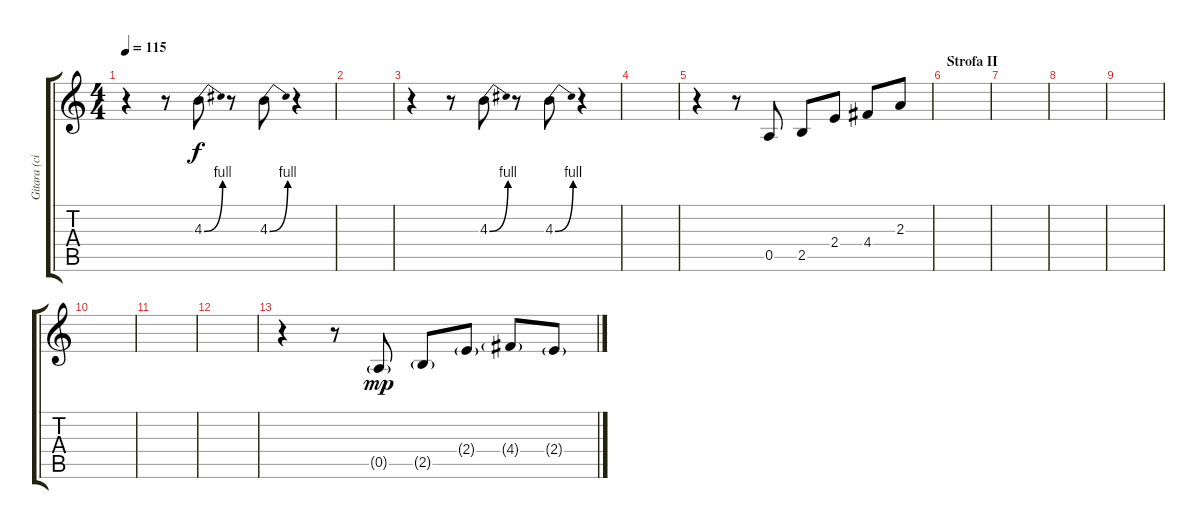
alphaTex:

\track ("Gitara (cist zvuk)" "Gitara (ci") {instrument electricguitarclean}
\staff {score tabs}
\tuning (E4 B3 G3 D3 A2 E2) {hide}
\ts (4 4)
\tempo 115
\clef g2
\ks c
r.4{dy f} r.8 4.3{be (bend 0 0 60 4)}.8 r.8 4.3{be (bend 0 0 60 4)}.8 r.4 |
|
r.4 r.8 4.3{be (bend 0 0 60 4)}.8 r.8 4.3{be (bend 0 0 60 4)}.8 r.4 |
|
r.4 r.8 0.5.8 2.5.8 2.4.8 4.4.8 2.3.8 |
\section ("" "Strofa II")
|
|
|
|
|
|
|
r.4 r.8 0.5{g}.8{dy mp} 2.5{g}.8 2.4{g}.8 4.4{g}.8 2.4{g}.8
